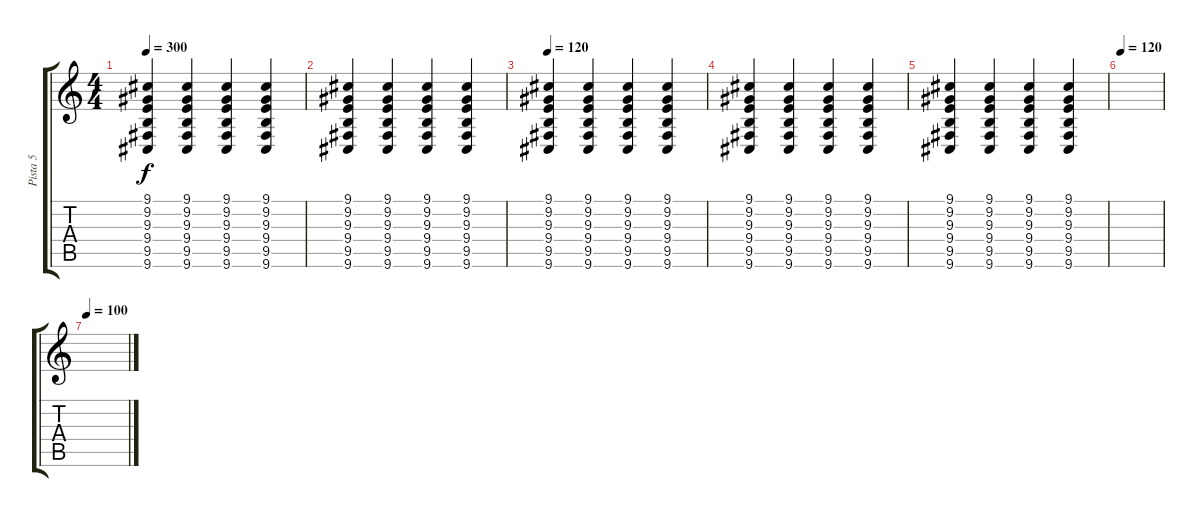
\track ("Pista 5" "Pista 5") {instrument taikodrum}
\staff {score tabs}
\tuning (E4 B3 G3 D3 A2 E2) {hide}
\ts (4 4)
\tempo 300
\clef g2
\ks c
(9.1 9.2 9.3 9.4 9.5 9.6).4{dy f} (9.1 9.2 9.3 9.4 9.5 9.6).4 (9.1 9.2 9.3 9.4 9.5 9.6).4 (9.1 9.2 9.3 9.4 9.5 9.6).4 |
(9.1 9.2 9.3 9.4 9.5 9.6).4 (9.1 9.2 9.3 9.4 9.5 9.6).4 (9.1 9.2 9.3 9.4 9.5 9.6).4 (9.1 9.2 9.3 9.4 9.5 9.6).4 |
\tempo 120
(9.1 9.2 9.3 9.4 9.5 9.6).4 (9.1 9.2 9.3 9.4 9.5 9.6).4 (9.1 9.2 9.3 9.4 9.5 9.6).4 (9.1 9.2 9.3 9.4 9.5 9.6).4 |
(9.1 9.2 9.3 9.4 9.5 9.6).4 (9.1 9.2 9.3 9.4 9.5 9.6).4 (9.1 9.2 9.3 9.4 9.5 9.6).4 (9.1 9.2 9.3 9.4 9.5 9.6).4 |
(9.1 9.2 9.3 9.4 9.5 9.6).4 (9.1 9.2 9.3 9.4 9.5 9.6).4 (9.1 9.2 9.3 9.4 9.5 9.6).4 (9.1 9.2 9.3 9.4 9.5 9.6).4 |
\tempo 100
\tempo 120
|
\tempo 120
\tempo 100
